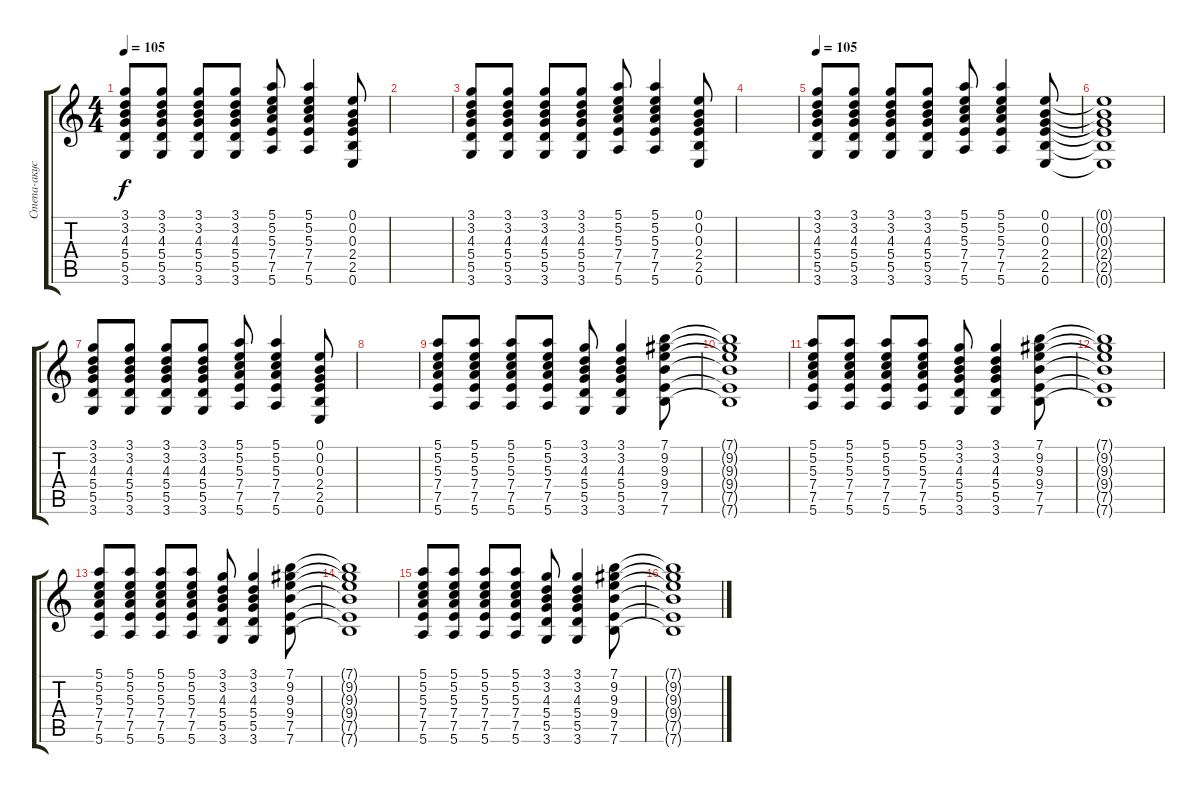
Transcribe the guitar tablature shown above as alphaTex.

\track ("Степа-акустика" "Степа-акус") {instrument electricguitarclean}
\staff {score tabs}
\tuning (E4 B3 G3 D3 A2 E2) {hide}
\ts (4 4)
\tempo 105
\clef g2
\ks c
(3.1 3.2 4.3 5.4 5.5 3.6).8{dy f} (3.1 3.2 4.3 5.4 5.5 3.6).8 (3.1 3.2 4.3 5.4 5.5 3.6).8 (3.1 3.2 4.3 5.4 5.5 3.6).8 (5.1 5.2 5.3 7.4 7.5 5.6).8 (5.1 5.2 5.3 7.4 7.5 5.6).4 (0.1 0.2 0.3 2.4 2.5 0.6).8 |
|
(3.1 3.2 4.3 5.4 5.5 3.6).8 (3.1 3.2 4.3 5.4 5.5 3.6).8 (3.1 3.2 4.3 5.4 5.5 3.6).8 (3.1 3.2 4.3 5.4 5.5 3.6).8 (5.1 5.2 5.3 7.4 7.5 5.6).8 (5.1 5.2 5.3 7.4 7.5 5.6).4 (0.1 0.2 0.3 2.4 2.5 0.6).8 |
|
\tempo 105
(3.1 3.2 4.3 5.4 5.5 3.6).8 (3.1 3.2 4.3 5.4 5.5 3.6).8 (3.1 3.2 4.3 5.4 5.5 3.6).8 (3.1 3.2 4.3 5.4 5.5 3.6).8 (5.1 5.2 5.3 7.4 7.5 5.6).8 (5.1 5.2 5.3 7.4 7.5 5.6).4 (0.1 0.2 0.3 2.4 2.5 0.6).8 |
(0.1{t} 0.2{t} 0.3{t} 2.4{t} 2.5{t} 0.6{t}).1 |
(3.1 3.2 4.3 5.4 5.5 3.6).8 (3.1 3.2 4.3 5.4 5.5 3.6).8 (3.1 3.2 4.3 5.4 5.5 3.6).8 (3.1 3.2 4.3 5.4 5.5 3.6).8 (5.1 5.2 5.3 7.4 7.5 5.6).8 (5.1 5.2 5.3 7.4 7.5 5.6).4 (0.1 0.2 0.3 2.4 2.5 0.6).8 |
|
(5.1 5.2 5.3 7.4 7.5 5.6).8 (5.1 5.2 5.3 7.4 7.5 5.6).8 (5.1 5.2 5.3 7.4 7.5 5.6).8 (5.1 5.2 5.3 7.4 7.5 5.6).8 (3.1 3.2 4.3 5.4 5.5 3.6).8 (3.1 3.2 4.3 5.4 5.5 3.6).4 (7.1 9.2 9.3 9.4 7.5 7.6).8 |
(7.1{t} 9.2{t} 9.3{t} 9.4{t} 7.5{t} 7.6{t}).1 |
(5.1 5.2 5.3 7.4 7.5 5.6).8 (5.1 5.2 5.3 7.4 7.5 5.6).8 (5.1 5.2 5.3 7.4 7.5 5.6).8 (5.1 5.2 5.3 7.4 7.5 5.6).8 (3.1 3.2 4.3 5.4 5.5 3.6).8 (3.1 3.2 4.3 5.4 5.5 3.6).4 (7.1 9.2 9.3 9.4 7.5 7.6).8 |
(7.1{t} 9.2{t} 9.3{t} 9.4{t} 7.5{t} 7.6{t}).1 |
(5.1 5.2 5.3 7.4 7.5 5.6).8 (5.1 5.2 5.3 7.4 7.5 5.6).8 (5.1 5.2 5.3 7.4 7.5 5.6).8 (5.1 5.2 5.3 7.4 7.5 5.6).8 (3.1 3.2 4.3 5.4 5.5 3.6).8 (3.1 3.2 4.3 5.4 5.5 3.6).4 (7.1 9.2 9.3 9.4 7.5 7.6).8 |
(7.1{t} 9.2{t} 9.3{t} 9.4{t} 7.5{t} 7.6{t}).1 |
(5.1 5.2 5.3 7.4 7.5 5.6).8 (5.1 5.2 5.3 7.4 7.5 5.6).8 (5.1 5.2 5.3 7.4 7.5 5.6).8 (5.1 5.2 5.3 7.4 7.5 5.6).8 (3.1 3.2 4.3 5.4 5.5 3.6).8 (3.1 3.2 4.3 5.4 5.5 3.6).4 (7.1 9.2 9.3 9.4 7.5 7.6).8 |
(7.1{t} 9.2{t} 9.3{t} 9.4{t} 7.5{t} 7.6{t}).1
